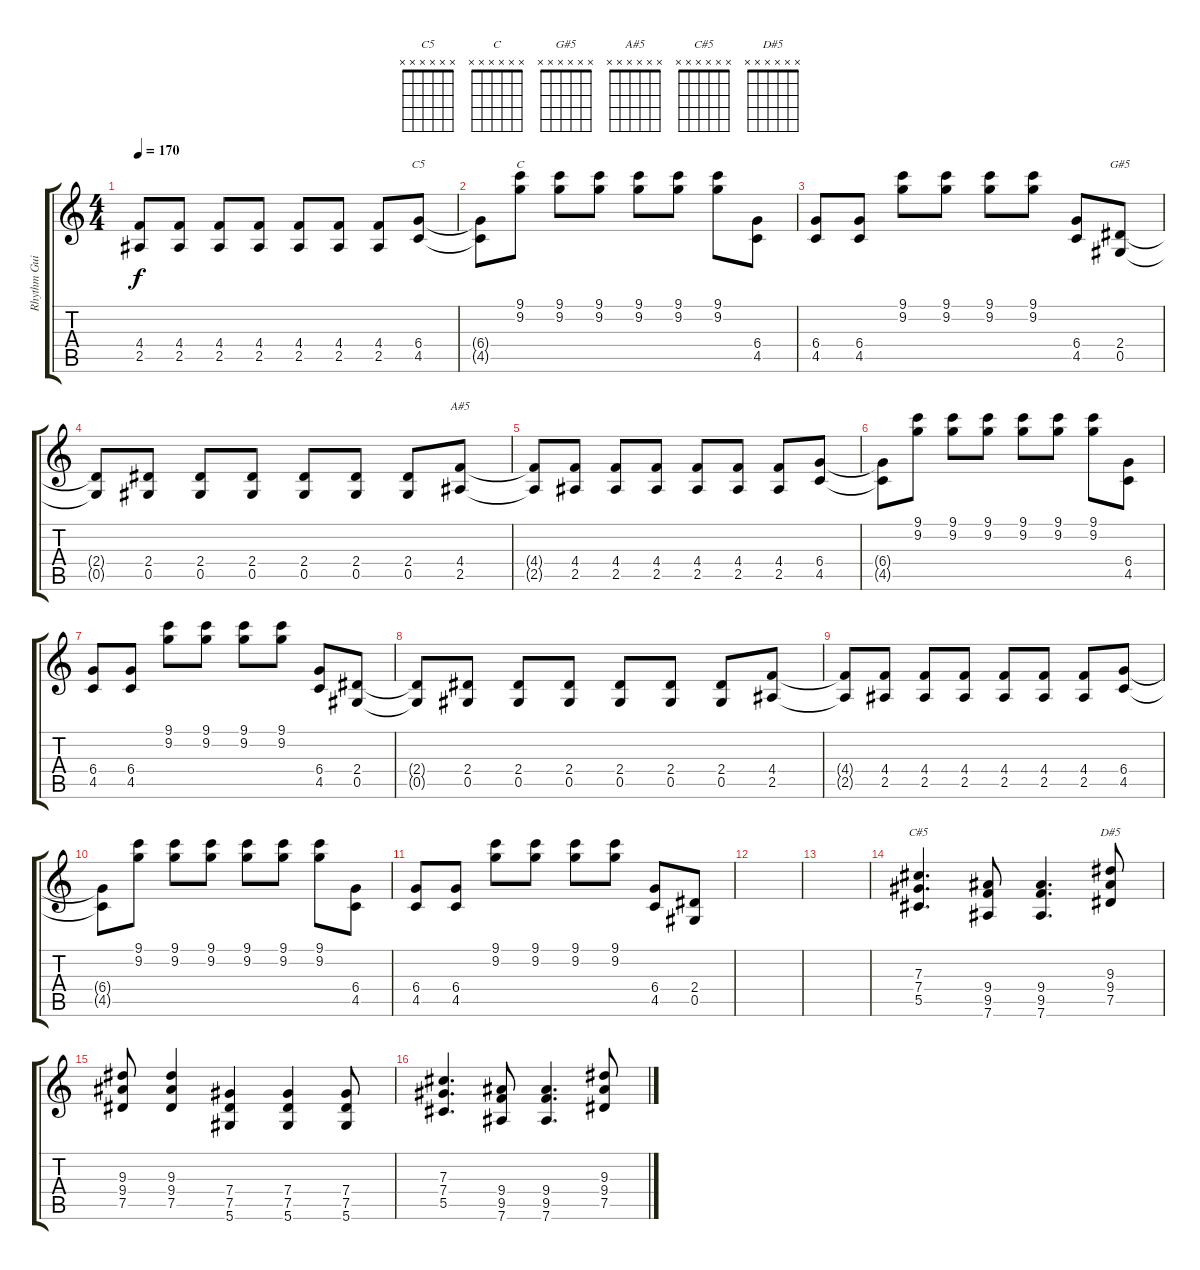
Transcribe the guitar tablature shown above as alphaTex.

\track ("Rhythm Guitar: Gilby" "Rhythm Gui") {solo instrument overdrivenguitar}
\staff {score tabs}
\tuning (Eb4 Bb3 Gb3 Db3 Ab2 Eb2) {hide}
\chord ("C5" x x x x x x)
\chord ("C" x x x x x x)
\chord ("G#5" x x x x x x)
\chord ("A#5" x x x x x x)
\chord ("C#5" x x x x x x)
\chord ("D#5" x x x x x x)
\ts (4 4)
\tempo 170
\clef g2
\ks c
(4.4{t} 2.5{t}).8{dy f} (4.4 2.5).8 (4.4 2.5).8 (4.4 2.5).8 (4.4 2.5).8 (4.4 2.5).8 (4.4 2.5).8 (6.4 4.5).8{ch "C5"} |
(6.4{t} 4.5{t}).8 (9.1 9.2).8{ch "C"} (9.1 9.2).8 (9.1 9.2).8 (9.1 9.2).8 (9.1 9.2).8 (9.1 9.2).8 (6.4 4.5).8 |
(6.4 4.5).8 (6.4 4.5).8 (9.1 9.2).8 (9.1 9.2).8 (9.1 9.2).8 (9.1 9.2).8 (6.4 4.5).8 (2.4 0.5).8{ch "G#5"} |
(2.4{t} 0.5{t}).8 (2.4 0.5).8 (2.4 0.5).8 (2.4 0.5).8 (2.4 0.5).8 (2.4 0.5).8 (2.4 0.5).8 (4.4 2.5).8{ch "A#5"} |
(4.4{t} 2.5{t}).8 (4.4 2.5).8 (4.4 2.5).8 (4.4 2.5).8 (4.4 2.5).8 (4.4 2.5).8 (4.4 2.5).8 (6.4 4.5).8 |
(6.4{t} 4.5{t}).8 (9.1 9.2).8 (9.1 9.2).8 (9.1 9.2).8 (9.1 9.2).8 (9.1 9.2).8 (9.1 9.2).8 (6.4 4.5).8 |
(6.4 4.5).8 (6.4 4.5).8 (9.1 9.2).8 (9.1 9.2).8 (9.1 9.2).8 (9.1 9.2).8 (6.4 4.5).8 (2.4 0.5).8 |
(2.4{t} 0.5{t}).8 (2.4 0.5).8 (2.4 0.5).8 (2.4 0.5).8 (2.4 0.5).8 (2.4 0.5).8 (2.4 0.5).8 (4.4 2.5).8 |
(4.4{t} 2.5{t}).8 (4.4 2.5).8 (4.4 2.5).8 (4.4 2.5).8 (4.4 2.5).8 (4.4 2.5).8 (4.4 2.5).8 (6.4 4.5).8 |
(6.4{t} 4.5{t}).8 (9.1 9.2).8 (9.1 9.2).8 (9.1 9.2).8 (9.1 9.2).8 (9.1 9.2).8 (9.1 9.2).8 (6.4 4.5).8 |
(6.4 4.5).8 (6.4 4.5).8 (9.1 9.2).8 (9.1 9.2).8 (9.1 9.2).8 (9.1 9.2).8 (6.4 4.5).8 (2.4 0.5).8 |
|
|
(7.3 7.4 5.5).4{d ch "C#5"} (9.4 9.5 7.6).8 (9.4 9.5 7.6).4{d} (9.3 9.4 7.5).8{ch "D#5"} |
(9.3 9.4 7.5).8 (9.3 9.4 7.5).4 (7.4 7.5 5.6).4 (7.4 7.5 5.6).4 (7.4 7.5 5.6).8 |
(7.3 7.4 5.5).4{d} (9.4 9.5 7.6).8 (9.4 9.5 7.6).4{d} (9.3 9.4 7.5).8
